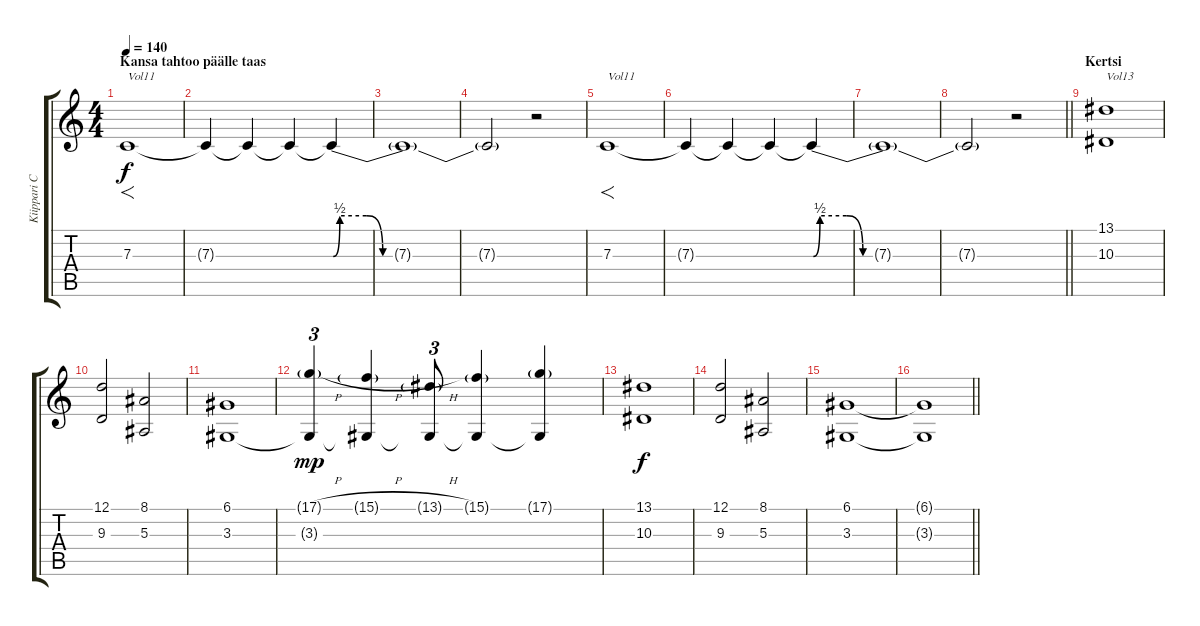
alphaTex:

\track ("Kiippari Choir" "Kiippari C") {instrument choiraahs}
\staff {score tabs}
\tuning (D4 A3 F3 C3 G2 C2) {hide}
\ts (4 4)
\section ("" "Kansa tahtoo päälle taas")
\tempo 140
\clef g2
\ks c
7.3.1{f txt "Vol11" dy f volume 11} |
7.3{t}.4 7.3{t}.4 7.3{t}.4 7.3{be (custom 0 0 2 2 10 2 15 0 30 0 60 0) t}.4 |
7.3{t}.1 |
7.3{t}.2 r.2 |
7.3.1{f txt "Vol11" volume 11} |
7.3{t}.4 7.3{t}.4 7.3{t}.4 7.3{be (custom 0 0 2 2 10 2 15 0 30 0 60 0) t}.4 |
7.3{t}.1 |
\barLineRight lightlight
7.3{t}.2 r.2 |
\section ("" "Kertsi")
(13.1 10.3).1{txt "Vol13" volume 13} |
(12.1 9.3).2 (8.1 5.3).2 |
(6.1 3.3).1 |
(17.1{h g} 3.3{t}).4{tu (3 2) dy mp} (15.1{h g} 3.3{t}).4 (13.1{h g} 3.3{t}).8{tu (3 2)} (15.1{g} 3.3{t}).4 (17.1{g} 3.3{t}).4 |
(13.1 10.3).1{dy f} |
(12.1 9.3).2 (8.1 5.3).2 |
(6.1 3.3).1 |
\barLineRight lightlight
(6.1{t} 3.3{t}).1
